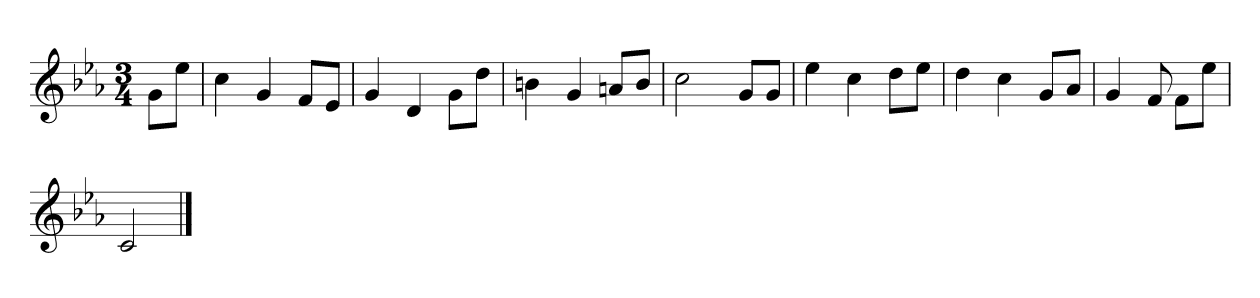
**kern
*part1
*staff1
*clefG2
*k[b-e-a-]
*M3/4
*MM100
=
8g\L
8ee-\J
=
4cc
4g
8f/L
8e-/J
=
4g
4d
8g\L
8dd\J
=
4bn
4g
8an/L
8b/J
=
2cc
8g/L
8g/J
=
4ee-
4cc
8dd\L
8ee-\J
=
4dd
4cc
8g/L
8a-/J
=
4g
8f
8f\L
8ee-\J
=
2c
==
*-
